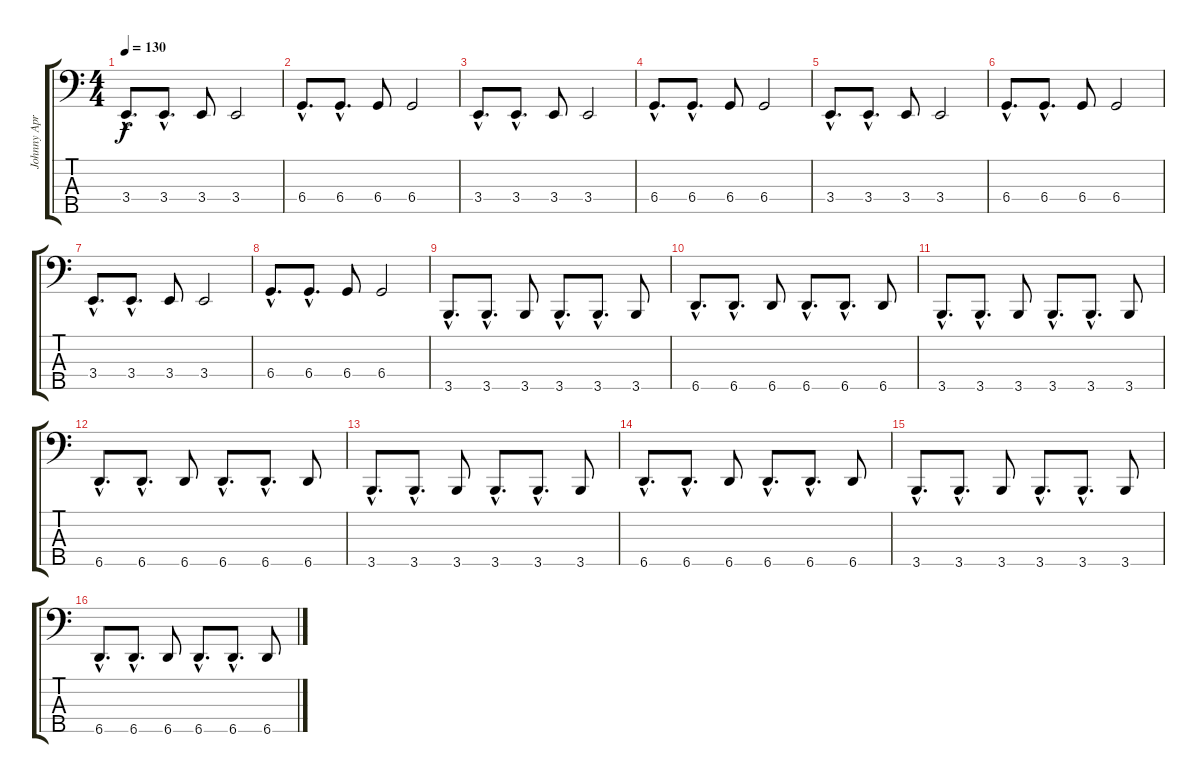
\track ("Johnny April - Bass" "Johnny Apr") {instrument electricbassfinger}
\staff {score tabs}
\tuning (Gb2 Db2 Ab1 Db1 Ab0) {hide}
\ts (4 4)
\tempo 130
\clef f4
\ks c
3.4{hac}.8{d dy f} 3.4{hac}.8{d} 3.4.8 3.4.2 |
6.4{hac}.8{d} 6.4{hac}.8{d} 6.4.8 6.4.2 |
3.4{hac}.8{d} 3.4{hac}.8{d} 3.4.8 3.4.2 |
6.4{hac}.8{d} 6.4{hac}.8{d} 6.4.8 6.4.2 |
3.4{hac}.8{d} 3.4{hac}.8{d} 3.4.8 3.4.2 |
6.4{hac}.8{d} 6.4{hac}.8{d} 6.4.8 6.4.2 |
3.4{hac}.8{d} 3.4{hac}.8{d} 3.4.8 3.4.2 |
6.4{hac}.8{d} 6.4{hac}.8{d} 6.4.8 6.4.2 |
3.5{hac}.8{d} 3.5{hac}.8{d} 3.5.8 3.5{hac}.8{d} 3.5{hac}.8{d} 3.5.8 |
6.5{hac}.8{d} 6.5{hac}.8{d} 6.5.8 6.5{hac}.8{d} 6.5{hac}.8{d} 6.5.8 |
3.5{hac}.8{d} 3.5{hac}.8{d} 3.5.8 3.5{hac}.8{d} 3.5{hac}.8{d} 3.5.8 |
6.5{hac}.8{d} 6.5{hac}.8{d} 6.5.8 6.5{hac}.8{d} 6.5{hac}.8{d} 6.5.8 |
3.5{hac}.8{d} 3.5{hac}.8{d} 3.5.8 3.5{hac}.8{d} 3.5{hac}.8{d} 3.5.8 |
6.5{hac}.8{d} 6.5{hac}.8{d} 6.5.8 6.5{hac}.8{d} 6.5{hac}.8{d} 6.5.8 |
3.5{hac}.8{d} 3.5{hac}.8{d} 3.5.8 3.5{hac}.8{d} 3.5{hac}.8{d} 3.5.8 |
6.5{hac}.8{d} 6.5{hac}.8{d} 6.5.8 6.5{hac}.8{d} 6.5{hac}.8{d} 6.5.8
